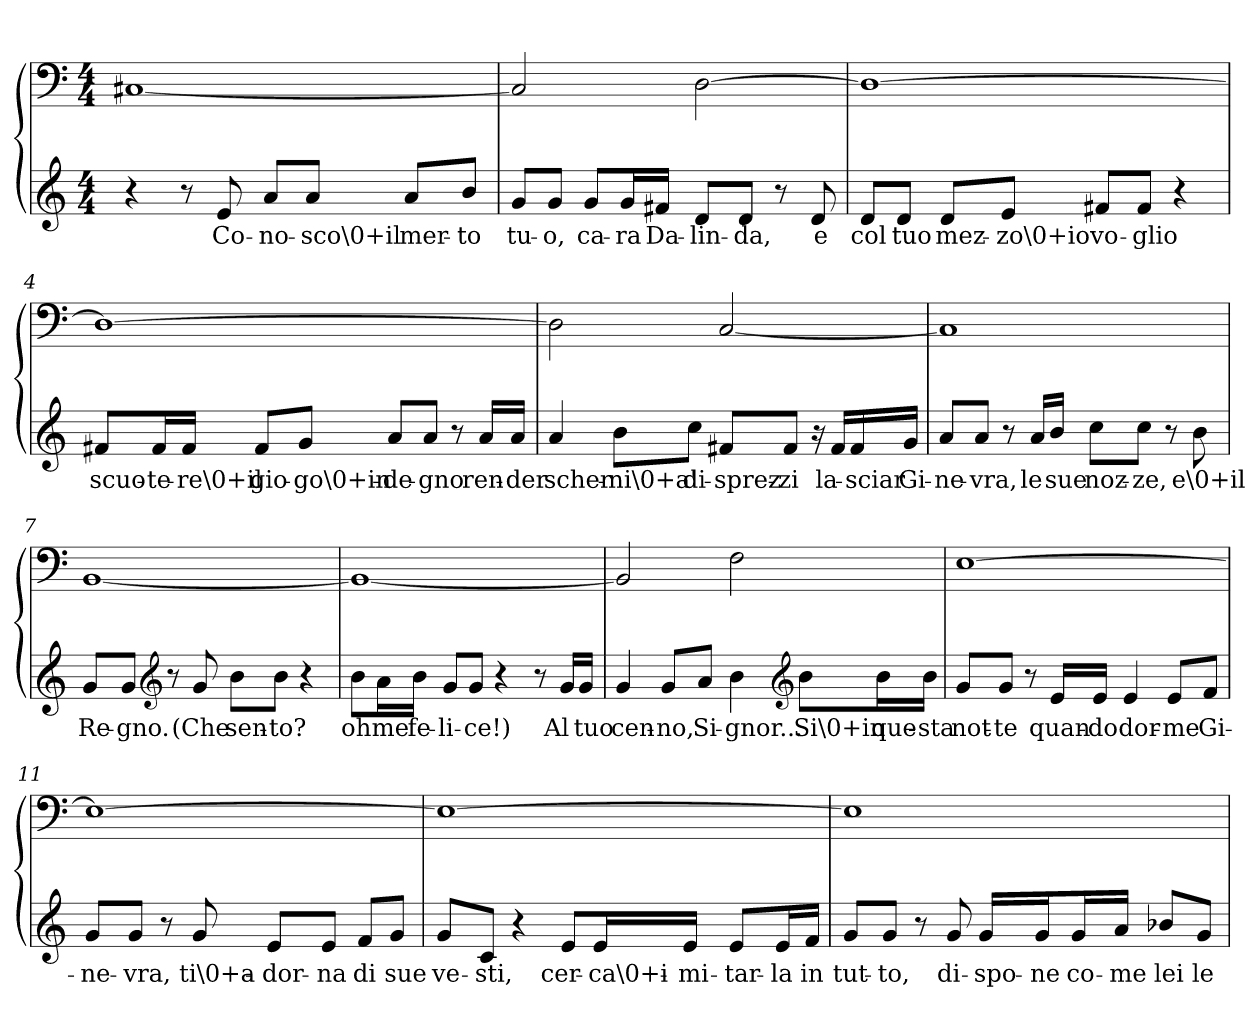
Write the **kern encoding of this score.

**kern	**text	**kern
*part1	*part1	*part1
*staff2	*staff2	*staff1
*clefG2	*	*clefF4
*k[]	*	*k[]
*C:	*	*C:
*M4/4	*	*M4/4
=1	=1	=1
4r	.	[1C#X/
8r	.	.
8e/	Co-	.
8a/L	-no-	.
8a/J	-sco\0+il	.
8a/L	mer-	.
8b/J	-to	.
=2	=2	=2
8g/L	tu-	2C#/]
8g/J	-o,	.
8g/L	ca-	.
16g/L	-ra	.
16f#X/JJ	Da-	.
8d/L	-lin-	[2D\
8d/J	-da,	.
8r	.	.
8d/	e	.
=3	=3	=3
8d/L	col	1D\_
8d/J	tuo	.
8d/L	mez-	.
8e/J	-zo\0+io	.
8f#X/L	vo-	.
8f#/J	-glio	.
4r	.	.
=4	=4	=4
8f#X/L	scuo-	1D\_
16f#/L	-te-	.
16f#/JJ	-re\0+il	.
8f#/L	gio-	.
8g/J	-go\0+in-	.
8a/L	-de-	.
8a/J	-gno	.
8r	.	.
16a/LL	ren-	.
16a/JJ	-der	.
=5	=5	=5
4a/	scher-	2D\]
8b\L	-ni\0+a'	.
8cc\J	di-	.
8f#X/L	-sprez-	[2C/
8f#/J	-zi	.
16r	.	.
16f#/LL	la-	.
16f#/	-sciar	.
16g/JJ	Gi-	.
=6	=6	=6
8a/L	-ne-	1C/]
8a/J	-vra,	.
8r	.	.
16a/LL	le	.
16b/JJ	sue	.
8cc\L	noz-	.
8cc\J	-ze,	.
8r	.	.
8b\	e\0+il	.
=7	=7	=7
8g/L	Re-	[1BB/
8g/J	-gno.	.
*clefG2	*	*
8r	.	.
8g/	(Che	.
8b\L	sen-	.
8b\J	-to?	.
4r	.	.
=8	=8	=8
8b\L	oh	1BB/_
16a\L	me	.
16b\JJ	fe-	.
8g/L	-li-	.
8g/J	-ce!)	.
4r	.	.
8r	.	.
16g/LL	Al	.
16g/JJ	tuo	.
=9	=9	=9
4g/	cen-	2BB/]
8g/L	-no,	.
8a/J	Si-	.
4b\	-gnor...	2F\
*clefG2	*	*
8b\L	Si\0+in	.
16b\L	que-	.
16b\JJ	-sta	.
=10	=10	=10
8g/L	not-	[1E\
8g/J	-te	.
8r	.	.
16e/LL	quan-	.
16e/JJ	-do	.
4e/	dor-	.
8e/L	-me	.
8f/J	Gi-	.
=11	=11	=11
8g/L	-ne-	1E\_
8g/J	-vra,	.
8r	.	.
8g/	ti\0+a-	.
8e/L	-dor-	.
8e/J	-na	.
8f/L	di	.
8g/J	sue	.
=12	=12	=12
8g/L	ve-	1E\_
8c/J	-sti,	.
4r	.	.
8e/L	cer-	.
16e/L	-ca\0+i-	.
16e/JJ	-mi-	.
8e/L	-tar-	.
16e/L	-la	.
16f/JJ	in	.
=13	=13	=13
8g/L	tut-	1E\]
8g/J	-to,	.
8r	.	.
8g/	di-	.
16g/LL	-spo-	.
16g/J	-ne	.
16g/L	co-	.
16a/JJ	-me	.
8b-X/L	lei	.
8g/J	le	.
=	=	=
*-	*-	*-
